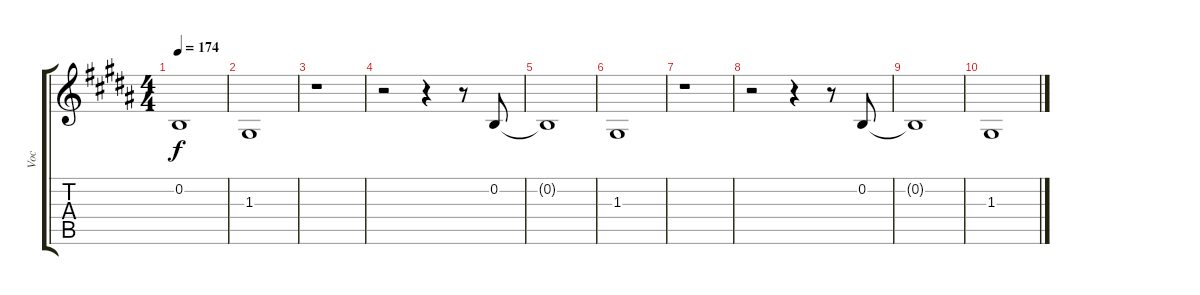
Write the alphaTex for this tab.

\track ("Voc" "Voc") {instrument tenorsax}
\staff {score tabs}
\tuning (E4 B3 G3 D3 A2 E2) {hide}
\ts (4 4)
\tempo 174
\clef g2
\ks b
0.2{t}.1{dy f} |
1.3.1 |
r.1 |
r.2 r.4 r.8 0.2.8 |
0.2{t}.1 |
1.3.1 |
r.1 |
r.2 r.4 r.8 0.2.8 |
0.2{t}.1 |
1.3.1
